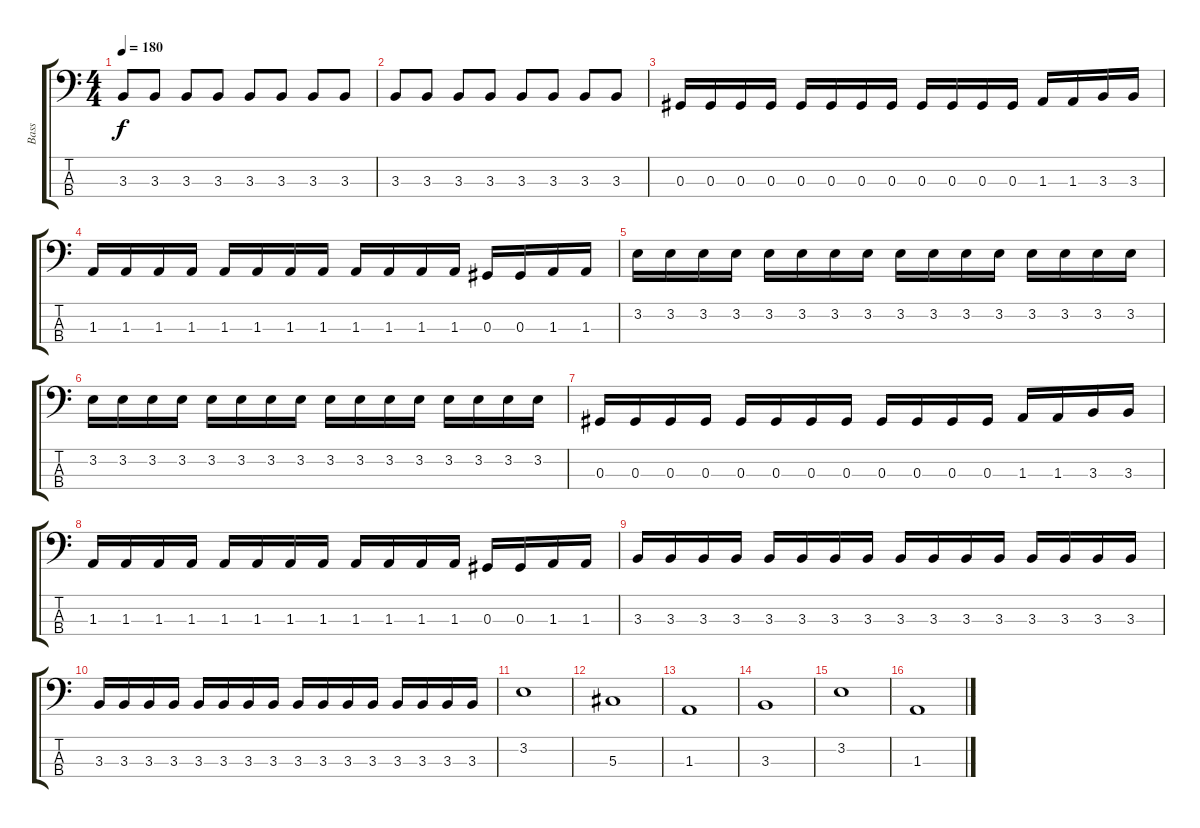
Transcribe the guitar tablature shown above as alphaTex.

\track ("Bass" "Bass") {instrument electricbasspick}
\staff {score tabs}
\tuning (Gb2 Db2 Ab1 Eb1) {hide}
\ts (4 4)
\tempo 180
\clef f4
\ks c
3.3.8{dy f} 3.3.8 3.3.8 3.3.8 3.3.8 3.3.8 3.3.8 3.3.8 |
3.3.8 3.3.8 3.3.8 3.3.8 3.3.8 3.3.8 3.3.8 3.3.8 |
0.3.16 0.3.16 0.3.16 0.3.16 0.3.16 0.3.16 0.3.16 0.3.16 0.3.16 0.3.16 0.3.16 0.3.16 1.3.16 1.3.16 3.3.16 3.3.16 |
1.3.16 1.3.16 1.3.16 1.3.16 1.3.16 1.3.16 1.3.16 1.3.16 1.3.16 1.3.16 1.3.16 1.3.16 0.3.16 0.3.16 1.3.16 1.3.16 |
3.2.16 3.2.16 3.2.16 3.2.16 3.2.16 3.2.16 3.2.16 3.2.16 3.2.16 3.2.16 3.2.16 3.2.16 3.2.16 3.2.16 3.2.16 3.2.16 |
3.2.16 3.2.16 3.2.16 3.2.16 3.2.16 3.2.16 3.2.16 3.2.16 3.2.16 3.2.16 3.2.16 3.2.16 3.2.16 3.2.16 3.2.16 3.2.16 |
0.3.16 0.3.16 0.3.16 0.3.16 0.3.16 0.3.16 0.3.16 0.3.16 0.3.16 0.3.16 0.3.16 0.3.16 1.3.16 1.3.16 3.3.16 3.3.16 |
1.3.16 1.3.16 1.3.16 1.3.16 1.3.16 1.3.16 1.3.16 1.3.16 1.3.16 1.3.16 1.3.16 1.3.16 0.3.16 0.3.16 1.3.16 1.3.16 |
3.3.16 3.3.16 3.3.16 3.3.16 3.3.16 3.3.16 3.3.16 3.3.16 3.3.16 3.3.16 3.3.16 3.3.16 3.3.16 3.3.16 3.3.16 3.3.16 |
3.3.16 3.3.16 3.3.16 3.3.16 3.3.16 3.3.16 3.3.16 3.3.16 3.3.16 3.3.16 3.3.16 3.3.16 3.3.16 3.3.16 3.3.16 3.3.16 |
3.2.1 |
5.3.1 |
1.3.1 |
3.3.1 |
3.2.1 |
1.3.1
